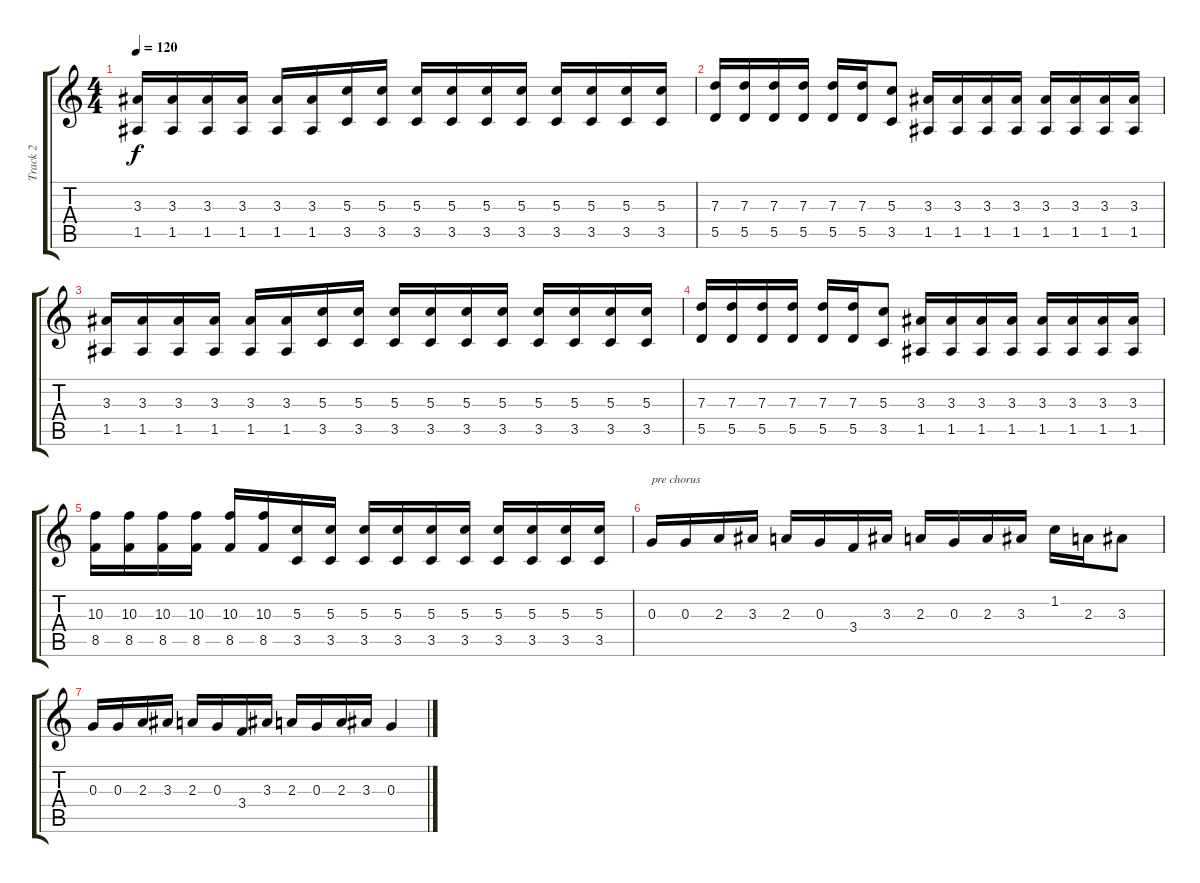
\track ("Track 2" "Track 2") {instrument distortionguitar}
\staff {score tabs}
\tuning (E4 B3 G3 D3 A2 D2) {hide}
\ts (4 4)
\tempo 120
\clef g2
\ks c
(3.3 1.5).16{dy f} (3.3 1.5).16 (3.3 1.5).16 (3.3 1.5).16 (3.3 1.5).16 (3.3 1.5).16 (5.3 3.5).16 (5.3 3.5).16 (5.3 3.5).16 (5.3 3.5).16 (5.3 3.5).16 (5.3 3.5).16 (5.3 3.5).16 (5.3 3.5).16 (5.3 3.5).16 (5.3 3.5).16 |
(7.3 5.5).16 (7.3 5.5).16 (7.3 5.5).16 (7.3 5.5).16 (7.3 5.5).16 (7.3 5.5).16 (5.3 3.5).8 (3.3 1.5).16 (3.3 1.5).16 (3.3 1.5).16 (3.3 1.5).16 (3.3 1.5).16 (3.3 1.5).16 (3.3 1.5).16 (3.3 1.5).16 |
(3.3 1.5).16 (3.3 1.5).16 (3.3 1.5).16 (3.3 1.5).16 (3.3 1.5).16 (3.3 1.5).16 (5.3 3.5).16 (5.3 3.5).16 (5.3 3.5).16 (5.3 3.5).16 (5.3 3.5).16 (5.3 3.5).16 (5.3 3.5).16 (5.3 3.5).16 (5.3 3.5).16 (5.3 3.5).16 |
(7.3 5.5).16 (7.3 5.5).16 (7.3 5.5).16 (7.3 5.5).16 (7.3 5.5).16 (7.3 5.5).16 (5.3 3.5).8 (3.3 1.5).16 (3.3 1.5).16 (3.3 1.5).16 (3.3 1.5).16 (3.3 1.5).16 (3.3 1.5).16 (3.3 1.5).16 (3.3 1.5).16 |
(10.3 8.5).16 (10.3 8.5).16 (10.3 8.5).16 (10.3 8.5).16 (10.3 8.5).16 (10.3 8.5).16 (5.3 3.5).16 (5.3 3.5).16 (5.3 3.5).16 (5.3 3.5).16 (5.3 3.5).16 (5.3 3.5).16 (5.3 3.5).16 (5.3 3.5).16 (5.3 3.5).16 (5.3 3.5).16 |
0.3.16{txt "pre chorus"} 0.3.16 2.3.16 3.3.16 2.3.16 0.3.16 3.4.16 3.3.16 2.3.16 0.3.16 2.3.16 3.3.16 1.2.16 2.3.16 3.3.8 |
0.3.16 0.3.16 2.3.16 3.3.16 2.3.16 0.3.16 3.4.16 3.3.16 2.3.16 0.3.16 2.3.16 3.3.16 0.3.4
